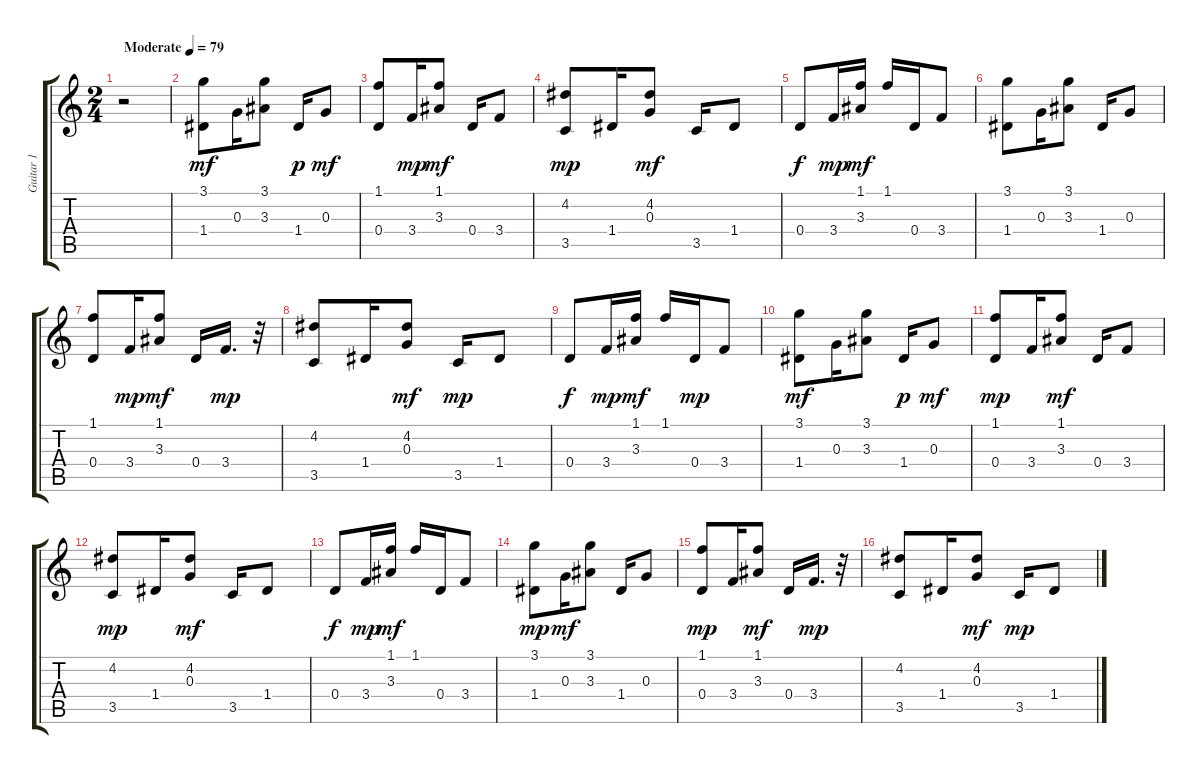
\track ("Guitar 1" "Guitar 1") {instrument acousticguitarsteel}
\staff {score tabs}
\tuning (E4 B3 G3 D3 A2 E2) {hide}
\ts (2 4)
\tempo (79 "Moderate")
\clef g2
\ks c
r.2{dy mf instrument acousticguitarsteel} |
(3.1 1.4).8 0.3.16 (3.1 3.3).8 1.4.16{dy p} 0.3.8{dy mf} |
(1.1 0.4).8 3.4.16{dy mp} (1.1 3.3).8{dy mf} 0.4.16 3.4.8 |
(4.2 3.5).8{dy mp} 1.4.16 (4.2 0.3).8{dy mf} 3.5.16 1.4.8 |
0.4.8{dy f} 3.4.16{dy mp} (1.1 3.3).16{dy mf} 1.1.16 0.4.16 3.4.8 |
(3.1 1.4).8 0.3.16 (3.1 3.3).8 1.4.16 0.3.8 |
(1.1 0.4).8 3.4.16{dy mp} (1.1 3.3).8{dy mf} 0.4.16 3.4.16{d dy mp} r.32 |
(4.2 3.5).8 1.4.16 (4.2 0.3).8{dy mf} 3.5.16{dy mp} 1.4.8 |
0.4.8{dy f} 3.4.16{dy mp} (1.1 3.3).16{dy mf} 1.1.16 0.4.16{dy mp} 3.4.8 |
(3.1 1.4).8{dy mf} 0.3.16 (3.1 3.3).8 1.4.16{dy p} 0.3.8{dy mf} |
(1.1 0.4).8{dy mp} 3.4.16 (1.1 3.3).8{dy mf} 0.4.16 3.4.8 |
(4.2 3.5).8{dy mp} 1.4.16 (4.2 0.3).8{dy mf} 3.5.16 1.4.8 |
0.4.8{dy f} 3.4.16{dy mp} (1.1 3.3).16{dy mf} 1.1.16 0.4.16 3.4.8 |
(3.1 1.4).8{dy mp} 0.3.16{dy mf} (3.1 3.3).8 1.4.16 0.3.8 |
(1.1 0.4).8{dy mp} 3.4.16 (1.1 3.3).8{dy mf} 0.4.16 3.4.16{d dy mp} r.32 |
(4.2 3.5).8 1.4.16 (4.2 0.3).8{dy mf} 3.5.16{dy mp} 1.4.8
